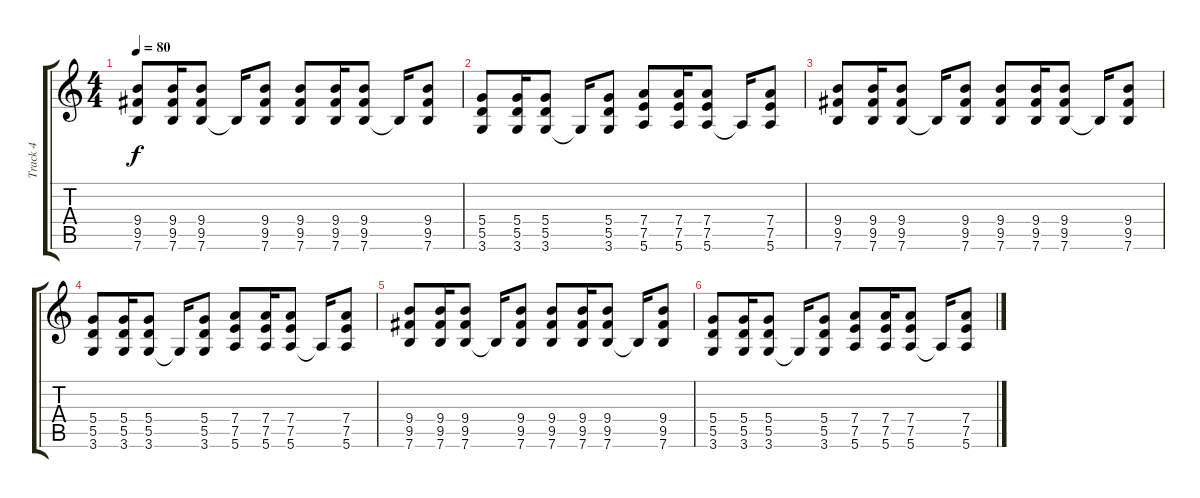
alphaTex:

\track ("Track 4" "Track 4") {instrument electricguitarclean}
\staff {score tabs}
\tuning (E4 B3 G3 D3 A2 E2) {hide}
\ts (4 4)
\tempo 80
\clef g2
\ks c
(9.4 9.5 7.6).8{dy f} (9.4 9.5 7.6).16 (9.4 9.5 7.6).8 7.6{t}.16 (9.4 9.5 7.6).8 (9.4 9.5 7.6).8 (9.4 9.5 7.6).16 (9.4 9.5 7.6).8 7.6{t}.16 (9.4 9.5 7.6).8 |
(5.4 5.5 3.6).8 (5.4 5.5 3.6).16 (5.4 5.5 3.6).8 3.6{t}.16 (5.4 5.5 3.6).8 (7.4 7.5 5.6).8 (7.4 7.5 5.6).16 (7.4 7.5 5.6).8 5.6{t}.16 (7.4 7.5 5.6).8 |
(9.4 9.5 7.6).8 (9.4 9.5 7.6).16 (9.4 9.5 7.6).8 7.6{t}.16 (9.4 9.5 7.6).8 (9.4 9.5 7.6).8 (9.4 9.5 7.6).16 (9.4 9.5 7.6).8 7.6{t}.16 (9.4 9.5 7.6).8 |
(5.4 5.5 3.6).8 (5.4 5.5 3.6).16 (5.4 5.5 3.6).8 3.6{t}.16 (5.4 5.5 3.6).8 (7.4 7.5 5.6).8 (7.4 7.5 5.6).16 (7.4 7.5 5.6).8 5.6{t}.16 (7.4 7.5 5.6).8 |
(9.4 9.5 7.6).8 (9.4 9.5 7.6).16 (9.4 9.5 7.6).8 7.6{t}.16 (9.4 9.5 7.6).8 (9.4 9.5 7.6).8 (9.4 9.5 7.6).16 (9.4 9.5 7.6).8 7.6{t}.16 (9.4 9.5 7.6).8 |
(5.4 5.5 3.6).8 (5.4 5.5 3.6).16 (5.4 5.5 3.6).8 3.6{t}.16 (5.4 5.5 3.6).8 (7.4 7.5 5.6).8 (7.4 7.5 5.6).16 (7.4 7.5 5.6).8 5.6{t}.16 (7.4 7.5 5.6).8
